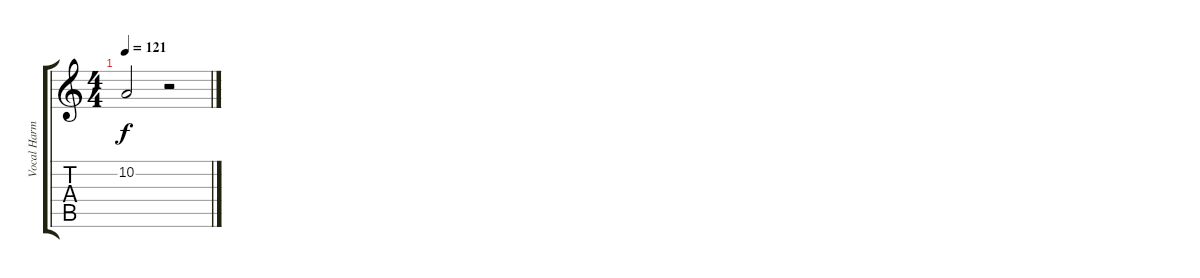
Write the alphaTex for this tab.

\track ("Vocal Harmonie" "Vocal Harm") {instrument viola}
\staff {score tabs}
\tuning (E4 B3 G3 D3 A2 D2) {hide}
\ts (4 4)
\tempo 121
\clef g2
\ks c
10.2{t}.2{dy f} r.2
